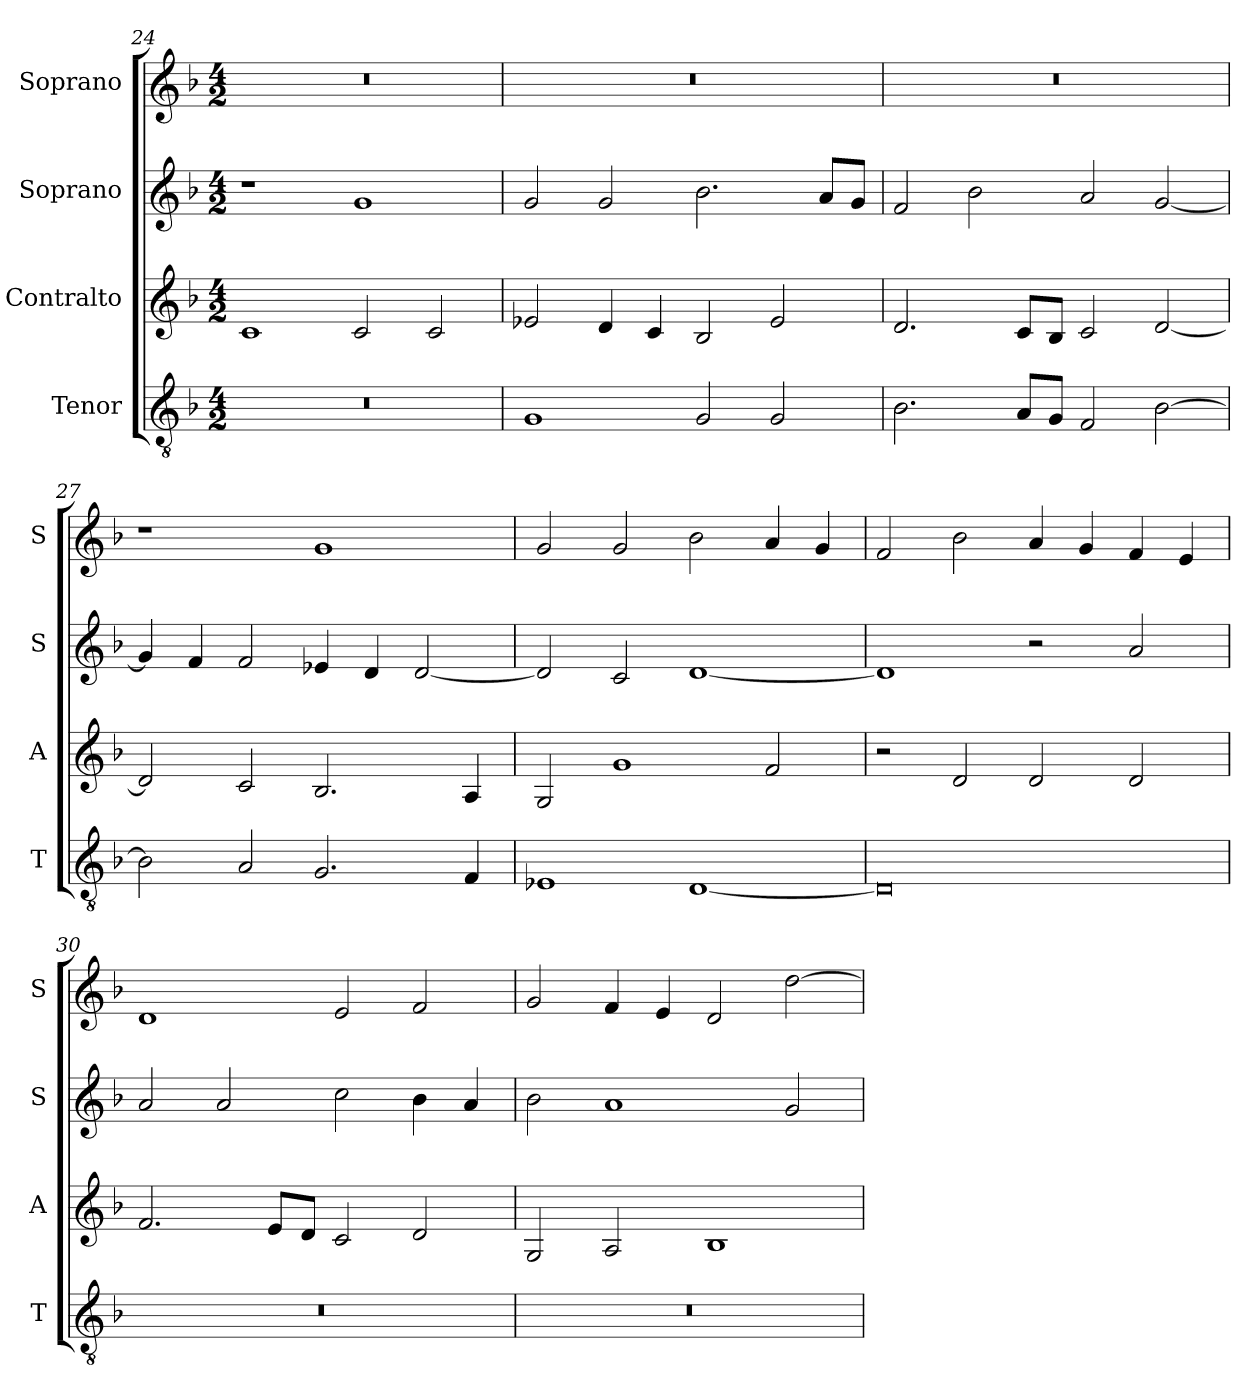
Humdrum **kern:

**kern	**kern	**kern	**kern
*part4	*part3	*part2	*part1
*staff4	*staff3	*staff2	*staff1
*I"Tenor	*I"Contralto	*I"Soprano	*I"Soprano
*I'T	*I'A	*I'S	*I'S
*clefGv2	*clefG2	*clefG2	*clefG2
*k[b-]	*k[b-]	*k[b-]	*k[b-]
*G:dor	*G:dor	*G:dor	*G:dor
*M4/2	*M4/2	*M4/2	*M4/2
=24	=24	=24	=24
0r	1c	1r	0r
.	2c	1g	.
.	2c	.	.
=25	=25	=25	=25
1G	2e-X	2g	0r
.	4d	2g	.
.	4c	.	.
2G	2B-	2.b-	.
2G	2e-	.	.
.	.	8a/L	.
.	.	8g/J	.
=26	=26	=26	=26
2.B-	2.d	2f	0r
.	.	2b-	.
8A/L	8c/L	.	.
8G/J	8B-/J	.	.
2F	2c	2a	.
[2B-	[2d	[2g	.
=27	=27	=27	=27
2B-]	2d]	4g]	1r
.	.	4f	.
2A	2c	2f	.
2.G	2.B-	4e-X	1g
.	.	4d	.
.	.	[2d	.
4F	4A	.	.
=28	=28	=28	=28
1E-X	2G	2d]	2g
.	1g	2c	2g
[1D	.	[1d	2b-
.	2f	.	4a
.	.	.	4g
=29	=29	=29	=29
0D]	2r	1d]	2f
.	2d	.	2b-
.	2d	2r	4a
.	.	.	4g
.	2d	2a	4f
.	.	.	4e
=30	=30	=30	=30
0r	2.f	2a	1d
.	.	2a	.
.	8e/L	.	.
.	8d/J	.	.
.	2c	2cc	2e
.	2d	4b-	2f
.	.	4a	.
=31	=31	=31	=31
0r	2G	2b-	2g
.	2A	1a	4f
.	.	.	4e
.	1B-	.	2d
.	.	2g	[2dd
=	=	=	=
*-	*-	*-	*-
